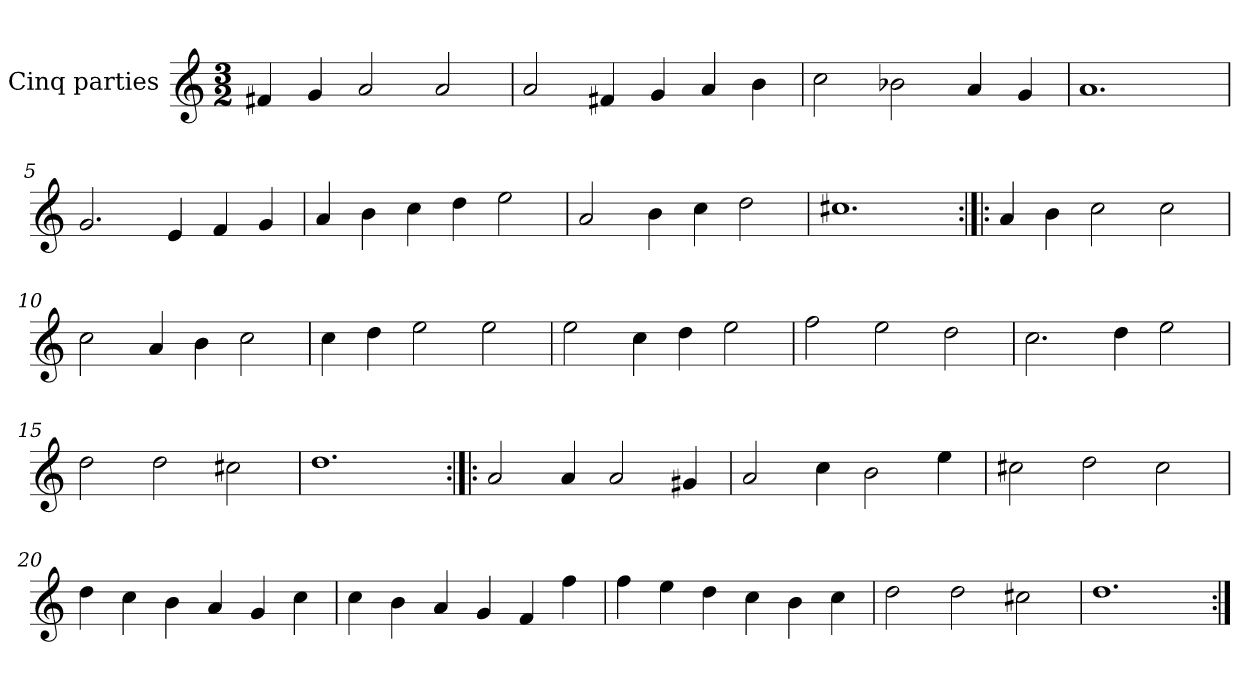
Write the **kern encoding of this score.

**kern
*part1
*staff1
*I"Cinq parties
*clefG2
*k[]
*M3/2
*MM180
=1
4f#X/
4g/
2a/
2a/
=2
2a/
4f#X/
4g/
4a/
4b\
=3
2cc\
2b-X\
4a/
4g/
=4
1.a
=5
2.g/
4e/
4f/
4g/
=6
4a/
4b\
4cc\
4dd\
2ee\
=7
2a/
4b\
4cc\
2dd\
=8
1.cc#X
=9:|!|:
4a/
4b\
2cc\
2cc\
=10
2cc\
4a/
4b\
2cc\
=11
4cc\
4dd\
2ee\
2ee\
=12
2ee\
4cc\
4dd\
2ee\
=13
2ff\
2ee\
2dd\
=14
2.cc\
4dd\
2ee\
=15
2dd\
2dd\
2cc#X\
=16
1.dd
=17:|!|:
2a/
4a/
2a/
4g#X/
=18
2a/
4cc\
2b\
4ee\
=19
2cc#X\
2dd\
2cc#\
=20
4dd\
4cc\
4b\
4a/
4g/
4cc\
=21
4cc\
4b\
4a/
4g/
4f/
4ff\
=22
4ff\
4ee\
4dd\
4cc\
4b\
4cc\
=23
2dd\
2dd\
2cc#X\
=24
1.dd
=:|!
*-
